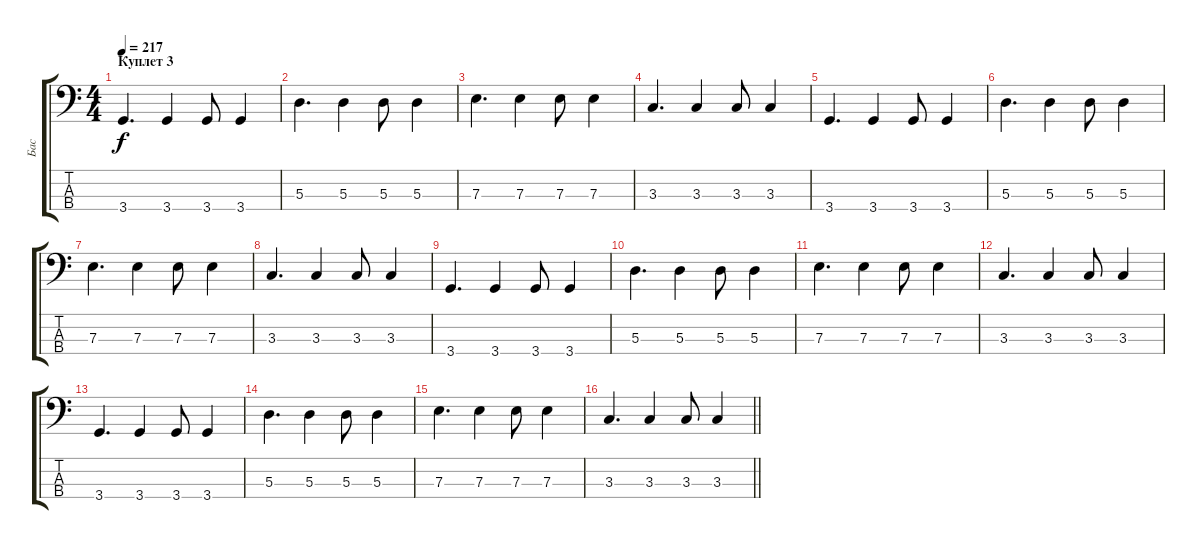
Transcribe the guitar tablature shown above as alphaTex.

\track ("Бас" "Бас") {instrument electricbassfinger}
\staff {score tabs}
\tuning (G2 D2 A1 E1) {hide}
\ts (4 4)
\section ("" "Куплет 3")
\tempo 217
\clef f4
\ks c
3.4.4{d dy f} 3.4.4 3.4.8 3.4.4 |
5.3.4{d} 5.3.4 5.3.8 5.3.4 |
7.3.4{d} 7.3.4 7.3.8 7.3.4 |
3.3.4{d} 3.3.4 3.3.8 3.3.4 |
3.4.4{d} 3.4.4 3.4.8 3.4.4 |
5.3.4{d} 5.3.4 5.3.8 5.3.4 |
7.3.4{d} 7.3.4 7.3.8 7.3.4 |
3.3.4{d} 3.3.4 3.3.8 3.3.4 |
3.4.4{d} 3.4.4 3.4.8 3.4.4 |
5.3.4{d} 5.3.4 5.3.8 5.3.4 |
7.3.4{d} 7.3.4 7.3.8 7.3.4 |
3.3.4{d} 3.3.4 3.3.8 3.3.4 |
3.4.4{d} 3.4.4 3.4.8 3.4.4 |
5.3.4{d} 5.3.4 5.3.8 5.3.4 |
7.3.4{d} 7.3.4 7.3.8 7.3.4 |
\barLineRight lightlight
3.3.4{d} 3.3.4 3.3.8 3.3.4
